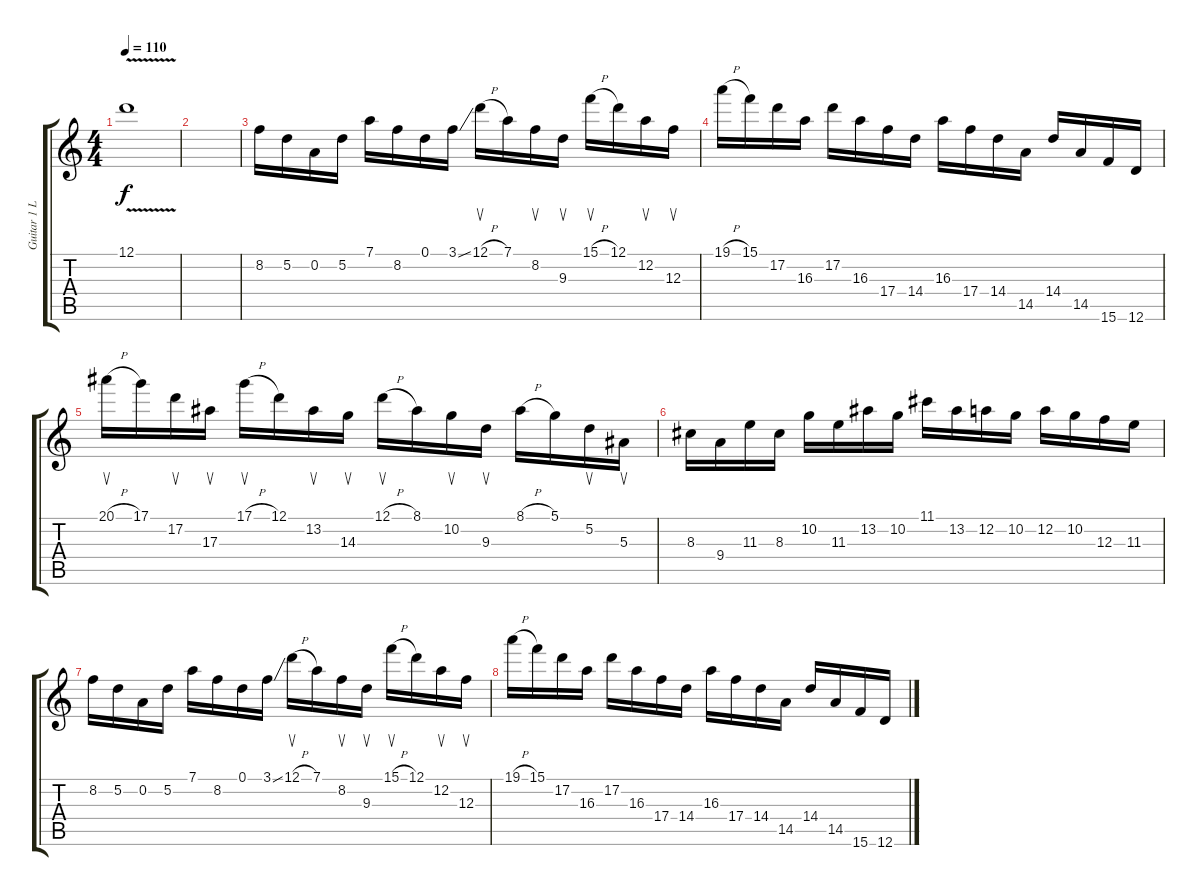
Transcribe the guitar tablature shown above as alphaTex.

\track ("Guitar 1 Lead - Tonal" "Guitar 1 L") {instrument distortionguitar}
\staff {score tabs}
\tuning (D4 A3 F3 C3 G2 D2) {hide}
\ts (4 4)
\tempo 110
\clef g2
\ks c
12.1{v}.1{dy f} |
|
8.2.16 5.2.16 0.2.16 5.2.16 7.1.16 8.2.16 0.1.16 3.1{ss}.16 12.1{h}.16{su} 7.1.16 8.2.16{su} 9.3.16{su} 15.1{h}.16{su} 12.1.16 12.2.16{su} 12.3.16{su} |
19.1{h}.16 15.1.16 17.2.16 16.3.16 17.2.16 16.3.16 17.4.16 14.4.16 16.3.16 17.4.16 14.4.16 14.5.16 14.4.16 14.5.16 15.6.16 12.6.16 |
20.1{h}.16{su} 17.1.16 17.2.16{su} 17.3.16{su} 17.1{h}.16{su} 12.1.16 13.2.16{su} 14.3.16{su} 12.1{h}.16{su} 8.1.16 10.2.16{su} 9.3.16{su} 8.1{h}.16 5.1.16 5.2.16{su} 5.3.16{su} |
8.3.16 9.4.16 11.3.16 8.3.16 10.2.16 11.3.16 13.2.16 10.2.16 11.1.16 13.2.16 12.2.16 10.2.16 12.2.16 10.2.16 12.3.16 11.3.16 |
8.2.16 5.2.16 0.2.16 5.2.16 7.1.16 8.2.16 0.1.16 3.1{ss}.16 12.1{h}.16{su} 7.1.16 8.2.16{su} 9.3.16{su} 15.1{h}.16{su} 12.1.16 12.2.16{su} 12.3.16{su} |
19.1{h}.16 15.1.16 17.2.16 16.3.16 17.2.16 16.3.16 17.4.16 14.4.16 16.3.16 17.4.16 14.4.16 14.5.16 14.4.16 14.5.16 15.6.16 12.6.16
